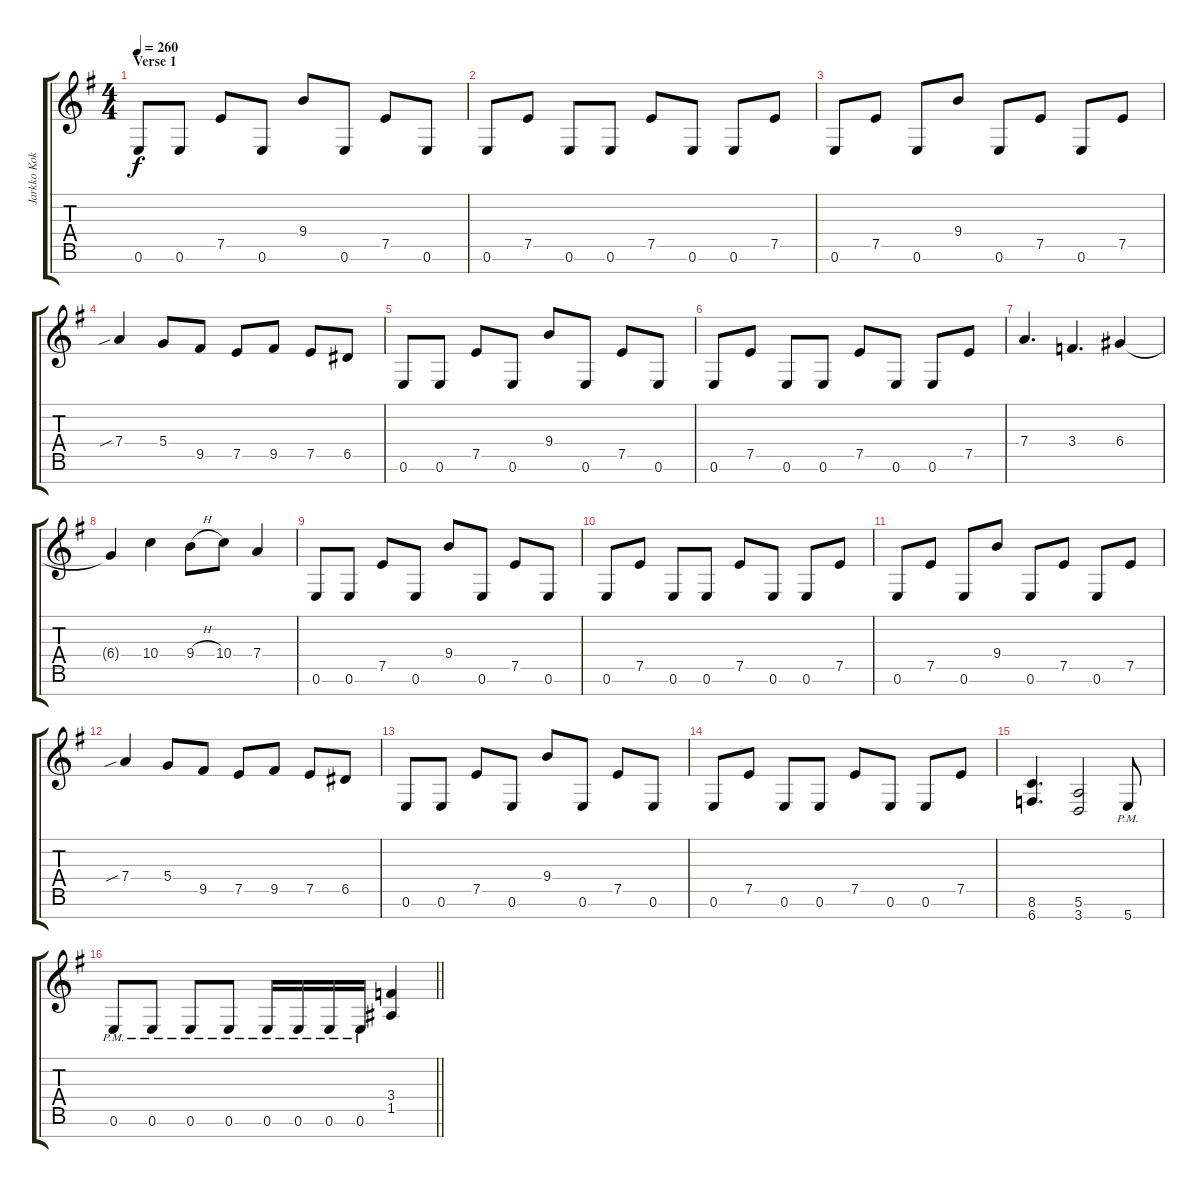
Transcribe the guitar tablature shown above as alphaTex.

\track ("Jarkko Kokko (guitar)" "Jarkko Kok") {instrument distortionguitar}
\staff {score tabs}
\tuning (E4 B3 G3 D3 A2 E2 B1) {hide}
\ts (4 4)
\section ("" "Verse 1")
\tempo 260
\clef g2
\ks eminor
0.6.8{dy f} 0.6.8 7.5.8 0.6.8 9.4.8 0.6.8 7.5.8 0.6.8 |
0.6.8 7.5.8 0.6.8 0.6.8 7.5.8 0.6.8 0.6.8 7.5.8 |
0.6.8 7.5.8 0.6.8 9.4.8 0.6.8 7.5.8 0.6.8 7.5.8 |
7.4{sib}.4 5.4.8 9.5.8 7.5.8 9.5.8 7.5.8 6.5.8 |
0.6.8 0.6.8 7.5.8 0.6.8 9.4.8 0.6.8 7.5.8 0.6.8 |
0.6.8 7.5.8 0.6.8 0.6.8 7.5.8 0.6.8 0.6.8 7.5.8 |
7.4.4{d} 3.4.4{d} 6.4.4 |
6.4{t}.4 10.4.4 9.4{h}.8 10.4.8 7.4.4 |
0.6.8 0.6.8 7.5.8 0.6.8 9.4.8 0.6.8 7.5.8 0.6.8 |
0.6.8 7.5.8 0.6.8 0.6.8 7.5.8 0.6.8 0.6.8 7.5.8 |
0.6.8 7.5.8 0.6.8 9.4.8 0.6.8 7.5.8 0.6.8 7.5.8 |
7.4{sib}.4 5.4.8 9.5.8 7.5.8 9.5.8 7.5.8 6.5.8 |
0.6.8 0.6.8 7.5.8 0.6.8 9.4.8 0.6.8 7.5.8 0.6.8 |
0.6.8 7.5.8 0.6.8 0.6.8 7.5.8 0.6.8 0.6.8 7.5.8 |
(8.6 6.7).4{d} (5.6 3.7).2 5.7{pm}.8 |
\barLineRight lightlight
0.6{pm}.8 0.6{pm}.8 0.6{pm}.8 0.6{pm}.8 0.6{pm}.16 0.6{pm}.16 0.6{pm}.16 0.6{pm}.16 (3.4 1.5).4
